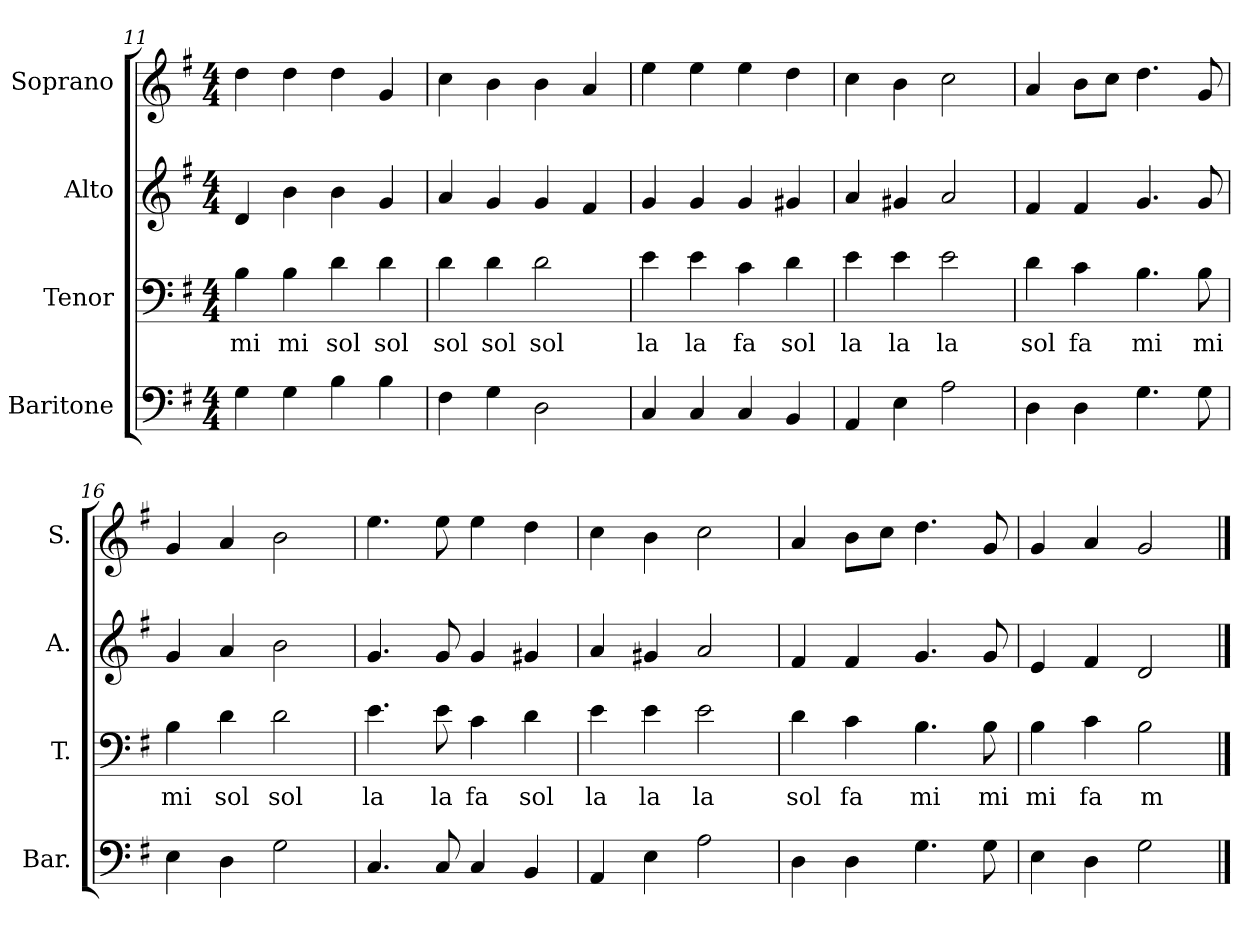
**kern	**kern	**text	**kern	**kern
*part4	*part3	*part3	*part2	*part1
*staff4	*staff3	*staff3	*staff2	*staff1
*I"Baritone	*I"Tenor	*	*I"Alto	*I"Soprano
*I'Bar.	*I'T.	*	*I'A.	*I'S.
*clefF4	*clefF4	*	*clefG2	*clefG2
*k[f#]	*k[f#]	*	*k[f#]	*k[f#]
*G:	*G:	*	*G:	*G:
*M4/4	*M4/4	*	*M4/4	*M4/4
=11	=11	=11	=11	=11
4G\	4B\	mi	4d/	4dd\
4G\	4B\	mi	4b\	4dd\
4B\	4d\	sol	4b\	4dd\
4B\	4d\	sol	4g/	4g/
!!LO:PB:g=z
=12	=12	=12	=12	=12
4F#\	4d\	sol	4a/	4cc\
4G\	4d\	sol	4g/	4b\
2D\	2d\	sol	4g/	4b\
.	.	.	4f#/	4a/
=13	=13	=13	=13	=13
4C/	4e\	la	4g/	4ee\
4C/	4e\	la	4g/	4ee\
4C/	4c\	fa	4g/	4ee\
4BB/	4d\	sol	4g#X/	4dd\
=14	=14	=14	=14	=14
4AA/	4e\	la	4a/	4cc\
4E\	4e\	la	4g#X/	4b\
2A\	2e\	la	2a/	2cc\
=15	=15	=15	=15	=15
4D\	4d\	sol	4f#/	4a/
4D\	4c\	fa	4f#/	8b\L
.	.	.	.	8cc\J
4.G\	4.B\	mi	4.g/	4.dd\
8G\	8B\	mi	8g/	8g/
=16	=16	=16	=16	=16
4E\	4B\	mi	4g/	4g/
4D\	4d\	sol	4a/	4a/
2G\	2d\	sol	2b\	2b\
=17	=17	=17	=17	=17
4.C/	4.e\	la	4.g/	4.ee\
8C/	8e\	la	8g/	8ee\
4C/	4c\	fa	4g/	4ee\
4BB/	4d\	sol	4g#X/	4dd\
!!LO:LB:g=z
=18	=18	=18	=18	=18
4AA/	4e\	la	4a/	4cc\
4E\	4e\	la	4g#X/	4b\
2A\	2e\	la	2a/	2cc\
=19	=19	=19	=19	=19
4D\	4d\	sol	4f#/	4a/
4D\	4c\	fa	4f#/	8b\L
.	.	.	.	8cc\J
4.G\	4.B\	mi	4.g/	4.dd\
8G\	8B\	mi	8g/	8g/
=20	=20	=20	=20	=20
4E\	4B\	mi	4e/	4g/
4D\	4c\	fa	4f#/	4a/
2G\	2B\	m	2d/	2g/
==	==	==	==	==
*-	*-	*-	*-	*-
